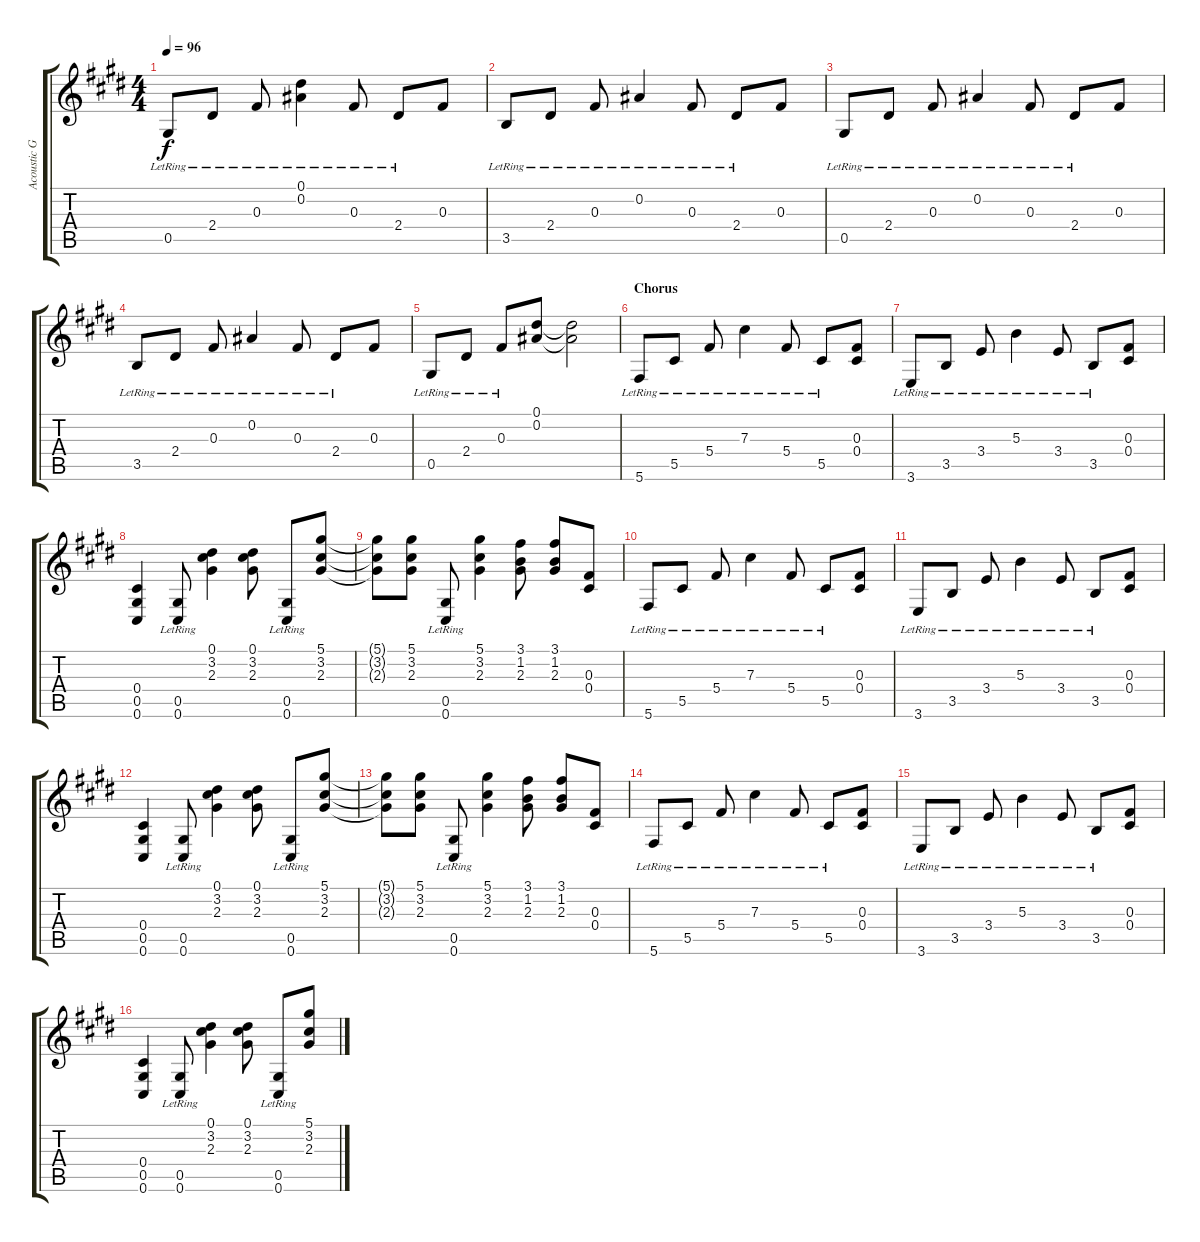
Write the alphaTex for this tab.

\track ("Acoustic Guitar" "Acoustic G") {instrument acousticguitarsteel}
\staff {score tabs}
\tuning (Eb4 Bb3 Gb3 Db3 Ab2 Db2) {hide}
\ts (4 4)
\tempo 96
\clef g2
\ks e
0.5{lr}.8{dy f} 2.4{lr}.8 0.3{lr}.8 (0.1 0.2{lr}).4 0.3{lr}.8 2.4{lr}.8 0.3.8 |
3.5{lr}.8 2.4{lr}.8 0.3{lr}.8 0.2{lr}.4 0.3{lr}.8 2.4{lr}.8 0.3.8 |
0.5{lr}.8 2.4{lr}.8 0.3{lr}.8 0.2{lr}.4 0.3{lr}.8 2.4{lr}.8 0.3.8 |
3.5{lr}.8 2.4{lr}.8 0.3{lr}.8 0.2{lr}.4 0.3{lr}.8 2.4{lr}.8 0.3.8 |
0.5{lr}.8 2.4{lr}.8 0.3{lr}.8 (0.1 0.2).8 (0.1{t} 0.2{t}).2 |
\section ("" "Chorus")
5.6{lr}.8 5.5{lr}.8 5.4{lr}.8 7.3{lr}.4 5.4{lr}.8 5.5{lr}.8 (0.3 0.4).8 |
3.6{lr}.8 3.5{lr}.8 3.4{lr}.8 5.3{lr}.4 3.4{lr}.8 3.5{lr}.8 (0.3 0.4).8 |
(0.4 0.5 0.6).4 (0.5{lr} 0.6{lr}).8 (0.1 3.2 2.3).4 (0.1 3.2 2.3).8 (0.5{lr} 0.6{lr}).8 (5.1 3.2 2.3).8 |
(5.1{t} 3.2{t} 2.3{t}).8 (5.1 3.2 2.3).8 (0.5{lr} 0.6{lr}).8 (5.1 3.2 2.3).4 (3.1 1.2 2.3).8 (3.1 1.2 2.3).8 (0.3 0.4).8 |
5.6{lr}.8 5.5{lr}.8 5.4{lr}.8 7.3{lr}.4 5.4{lr}.8 5.5{lr}.8 (0.3 0.4).8 |
3.6{lr}.8 3.5{lr}.8 3.4{lr}.8 5.3{lr}.4 3.4{lr}.8 3.5{lr}.8 (0.3 0.4).8 |
(0.4 0.5 0.6).4 (0.5{lr} 0.6{lr}).8 (0.1 3.2 2.3).4 (0.1 3.2 2.3).8 (0.5{lr} 0.6{lr}).8 (5.1 3.2 2.3).8 |
(5.1{t} 3.2{t} 2.3{t}).8 (5.1 3.2 2.3).8 (0.5{lr} 0.6{lr}).8 (5.1 3.2 2.3).4 (3.1 1.2 2.3).8 (3.1 1.2 2.3).8 (0.3 0.4).8 |
5.6{lr}.8 5.5{lr}.8 5.4{lr}.8 7.3{lr}.4 5.4{lr}.8 5.5{lr}.8 (0.3 0.4).8 |
3.6{lr}.8 3.5{lr}.8 3.4{lr}.8 5.3{lr}.4 3.4{lr}.8 3.5{lr}.8 (0.3 0.4).8 |
(0.4 0.5 0.6).4 (0.5{lr} 0.6{lr}).8 (0.1 3.2 2.3).4 (0.1 3.2 2.3).8 (0.5{lr} 0.6{lr}).8 (5.1 3.2 2.3).8
